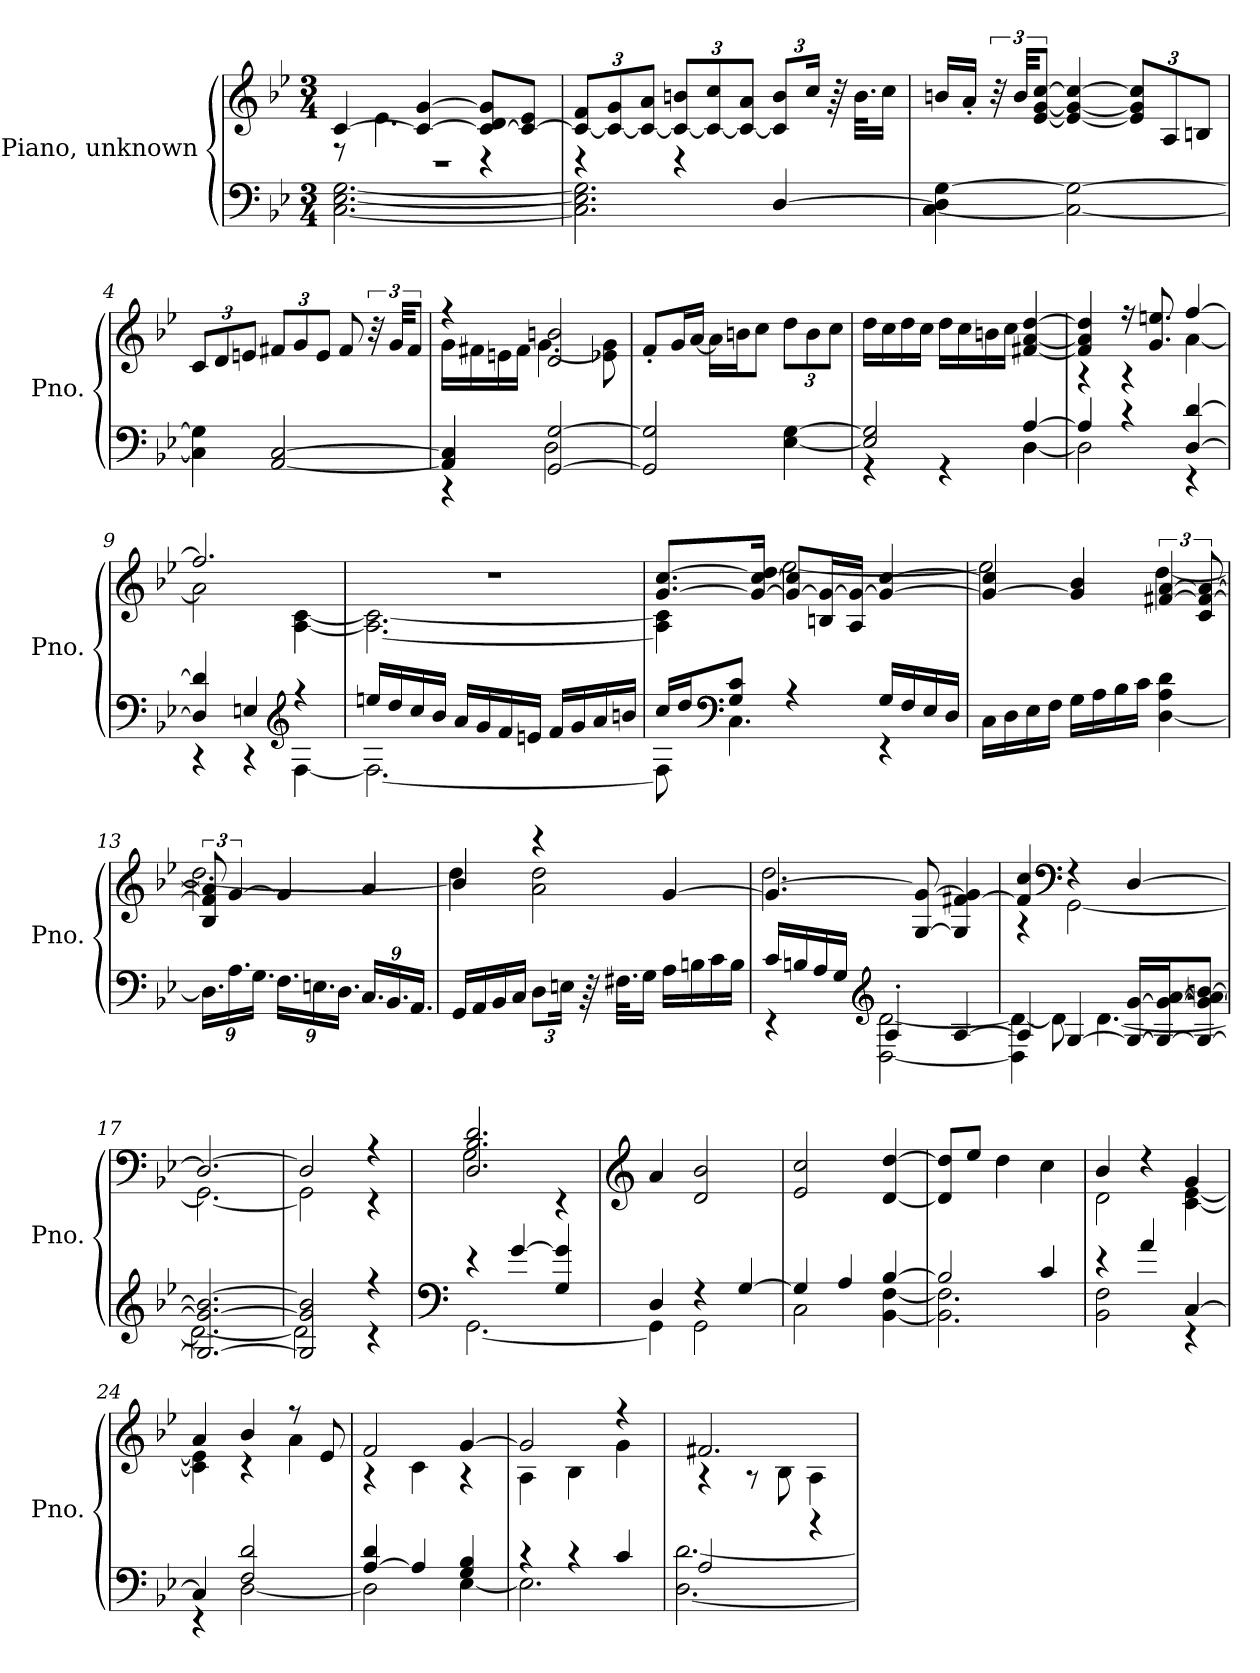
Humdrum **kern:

**kern	**kern
*part1	*part1
*staff2	*staff1
*I"Piano, unknown	*
*I'Pno.	*
*clefF4	*clefG2
*k[b-e-]	*k[b-e-]
*M3/4	*M3/4
*MM106	*MM106
=1	=1
*^	*^
2.r	[2.C\ [2.E-\ [2.G\	[4c/	8r
.	.	.	4.e-\
.	.	4c/_ [4g/	.
.	.	8c/_ 8d/ 8g/]L	4r
.	.	8c/_ 8e-/J	.
*	*	*v	*v
=2	=2	=2
*	*	*Xbrackettup
4r	2.C\] 2.E-\] 2.G\]	12c/_ 12f/L
.	.	12c/_ 12g/
.	.	12c/_ 12a/J
4r	.	12c/_ 12bn/L
.	.	12c/_ 12cc/
.	.	12c/_ 12a/J
[4D/	.	12c/] 12b/L
.	.	24cc/Jk
.	.	64r
.	.	32.b\KLL
.	.	16cc\JJ
*v	*v	*
=3	=3
[4C\ 4D\] [4G\	16bn/LL
.	16a'/JJ
*	*brackettup
.	48r
.	48b/KKL
.	[12e-/ [12g/ [12cc/J
2C\_ 2G\_	4e-/_ 4g/_ 4cc/_
*	*Xbrackettup
.	12e-/] 12g/] 12cc/]L
.	12A/
.	12Bn/J
!!LO:LB:g=z
=4	=4
4C\] 4G\]	12c/L
.	12d/
.	12en/J
[2AA/ [2C/	12f#X/L
.	12g/
.	12e/J
.	8f#/
*	*brackettup
.	48r
.	48g/KKL
.	12f#/J
=5	=5
*^	*^
4AA/] 4C/]	4r	4r	16g\LL
.	.	.	16f#X\
.	.	.	16en\
.	.	.	16f#\JJ
[2GG/ [2G/	2D\	2d/ 2bn/	[4.g\
.	.	.	8e-X\ 8g\]
*v	*v	*	*
*	*v	*v
=6	=6
2GG/] 2G/]	8f'/L
.	16g/L
.	[16a/JJ
.	16a\LL]
.	16bn\J
.	8cc\J
*	*Xbrackettup
[4E-\ [4G\	12dd\L
.	12b\
.	12cc\J
=7	=7
*^	*
2E-/] 2G/]	4r	16dd\LL
.	.	16cc\
.	.	16dd\
.	.	16cc\JJ
.	4r	16dd\LL
.	.	16cc\
.	.	16bn\
.	.	16cc\JJ
[4A/	[4D\	[4f#X/ [4a/ [4dd/
!!LO:LB:g=z
=8	=8	=8
*	*	*^
4A/]	2D\]	4f#/] 4a/] 4dd/]	4r
4r	.	16r	4r
.	.	8.g/ 8.een/	.
[4D/ [4d/	4r	[4ff/	[4a\
=9	=9	=9	=9
4D/] 4d/]	4r	2.ff/]	2a\]
4En/	4r	.	.
*clefG2	*	*	*
4r	[4F\	.	[4A\ [4c\
=10	=10	=10	=10
16een/LL	2.F\_	2.r	2.A\_ 2.c\_
16dd/	.	.	.
16cc/	.	.	.
16b-/JJ	.	.	.
16a/LL	.	.	.
16g/	.	.	.
16f/	.	.	.
16en/JJ	.	.	.
16f/LL	.	.	.
16g/	.	.	.
16a/	.	.	.
16bn/JJ	.	.	.
=11	=11	=11	=11
16cc/LL	8F\]	[8.g/ [8.cc/L	4A\] 4c\]
16dd/J	.	.	.
*clefF4	*	*	*
8G/ 8c/J	4.C\	.	.
.	.	16g/_ 16cc/_ 16dd/Jk	.
4r	.	8g/_ 8cc/]L	[2ee-\
.	.	16Bn/ 16g/_L	.
.	.	16A/ 16g/_JJ	.
16G/LL	4r	4g/_ [4cc/	.
16F/	.	.	.
16E-/	.	.	.
16D/JJ	.	.	.
*v	*v	*	*
!!LO:LB:g=z	!!
=12	=12	=12
16C\LL	4g/_ 4cc/]	2ee-\]
16D\	.	.
16E-\	.	.
16F\JJ	.	.
16G\LL	4g/] 4b-/	.
16A\	.	.
16B-\	.	.
16c\JJ	.	.
*	*brackettup	*
[4D\ 4A\ 4d\	[6f#X/ [6a/	[4dd\
.	12c/ 12f#/_ 12a/_	.
=13	=13	=13
*Xbrackettup	*	*
18.D\LL]	12B-/ 12f#/] 12a/]	2.dd\_
18.A\	[6g/	.
18.G\JJ	.	.
18.F\LL	4g/]	.
18.En\	.	.
18.D\JJ	.	.
18.C/LL	4a/	.
18.BB-/	.	.
18.AA/JJ	.	.
=14	=14	=14
16GG/LL	4b-/	4dd\]
16AA/	.	.
16BB-/	.	.
16C/JJ	.	.
12D\L	4r	2a\ 2dd\
24En\Jk	.	.
64r	.	.
32.F#X\KLL	.	.
16G\JJ	.	.
16A\LL	[4g/	.
16Bn\	.	.
16c\	.	.
16B\JJ	.	.
!!LO:LB:g=z	!!
=15	=15	=15
*^	*	*
16c/LL	4r	4.g/_	2.dd\
16Bn/	.	.	.
16A/	.	.	.
16G/JJ	.	.	.
*clefG2	*	*	*
4A'/	[2D\ [2d\	.	.
.	.	[8G/ 8g/_	.
[4A/	.	4G/] [4f#X/ 4g/]	.
=16	=16	=16	=16
4A/]	4D\] 4d\_	4f#/] 4cc/	4r
*	*	*clefF4	*
[4G/	8d\]	4r	[2GG\
.	[4.d\	.	.
16G/_ [16g/LL	.	[4D/	.
16G/_ 16g/_ [16a/J	.	.	.
8G/_ 8g/_ 8a/] [8bn/J	.	.	.
=17	=17	=17	=17
2.G/_ 2.g/_ 2.b/_	2.d\_	2.D/_	2.GG\_
=18	=18	=18	=18
2G/] 2g/] 2b/]	2d\]	2D/]	2GG\]
4r	4r	4r	4r
=19	=19	=19	=19
*clefF4	*	*	*
4r	[2.GG\	2.D/ 2.B-/ 2.d/	2G\
[4g/	.	.	.
4G/ 4g/]	.	.	4r
*	*	*v	*v
=20	=20	=20
*	*	*clefG2
4D/	4GG\]	4a/
4r	2GG\	2d/ 2b-/
[4G/	.	.
!!LO:LB:g=z
=21	=21	=21
4G/]	2C\	2e-/ 2cc/
4A/	.	.
[4B-/	[4BB-\ [4F\	[4d/ [4dd/
=22	=22	=22
2B-/]	2.BB-\] 2.F\]	8d/] 8dd/]L
.	.	8ee-/J
.	.	4dd\
4c/	.	4cc\
=23	=23	=23
*	*	*^
4r	2BB-\ 2F\	4b-/	2d\
4a/	.	4r	.
[4C/	4r	4g/	[4c\ [4e-\
=24	=24	=24	=24
4C/]	4r	4a/	4c\] 4e-\]
2F/ 2d/	[2D\	4b-/	4r
.	.	8r	4a\
.	.	8e-/	.
=25	=25	=25	=25
[4A/ 4d/	2D\]	2f/	4r
4A/]	.	.	4c\
4G/ 4B-/	[4E-\	[4g/	4r
=26	=26	=26	=26
4r	2.E-\]	2g/]	4A\
4r	.	.	4B-\
4c/	.	4r	4g\
=27	=27	=27	=27
2A/	[2.D\ [2.d\	2.f#X/	4r
.	.	.	8r
.	.	.	8B-\
4r	.	.	4A\
*v	*v	*	*
*	*v	*v
=	=
*-	*-
